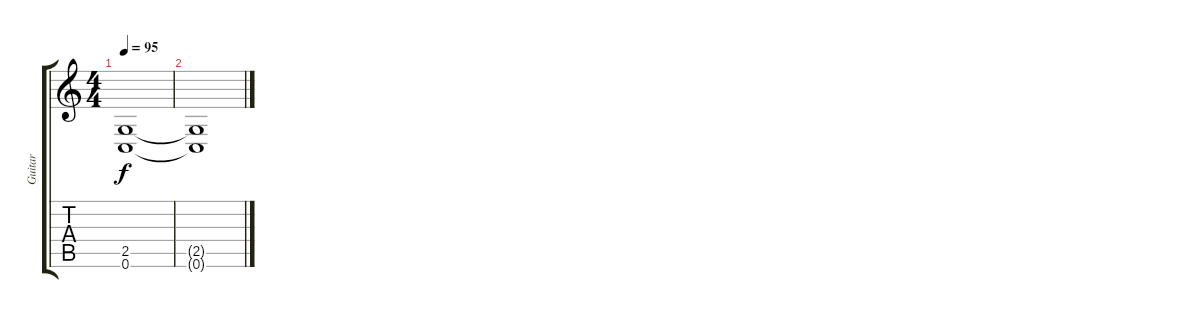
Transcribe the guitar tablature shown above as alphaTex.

\track ("Guitar" "Guitar") {instrument distortionguitar}
\staff {score tabs}
\tuning (C4 G3 Eb3 Bb2 F2 C2) {hide}
\ts (4 4)
\tempo 95
\clef g2
\ks c
(2.5{t} 0.6{t}).1{dy f} |
(2.5{t} 0.6{t}).1
